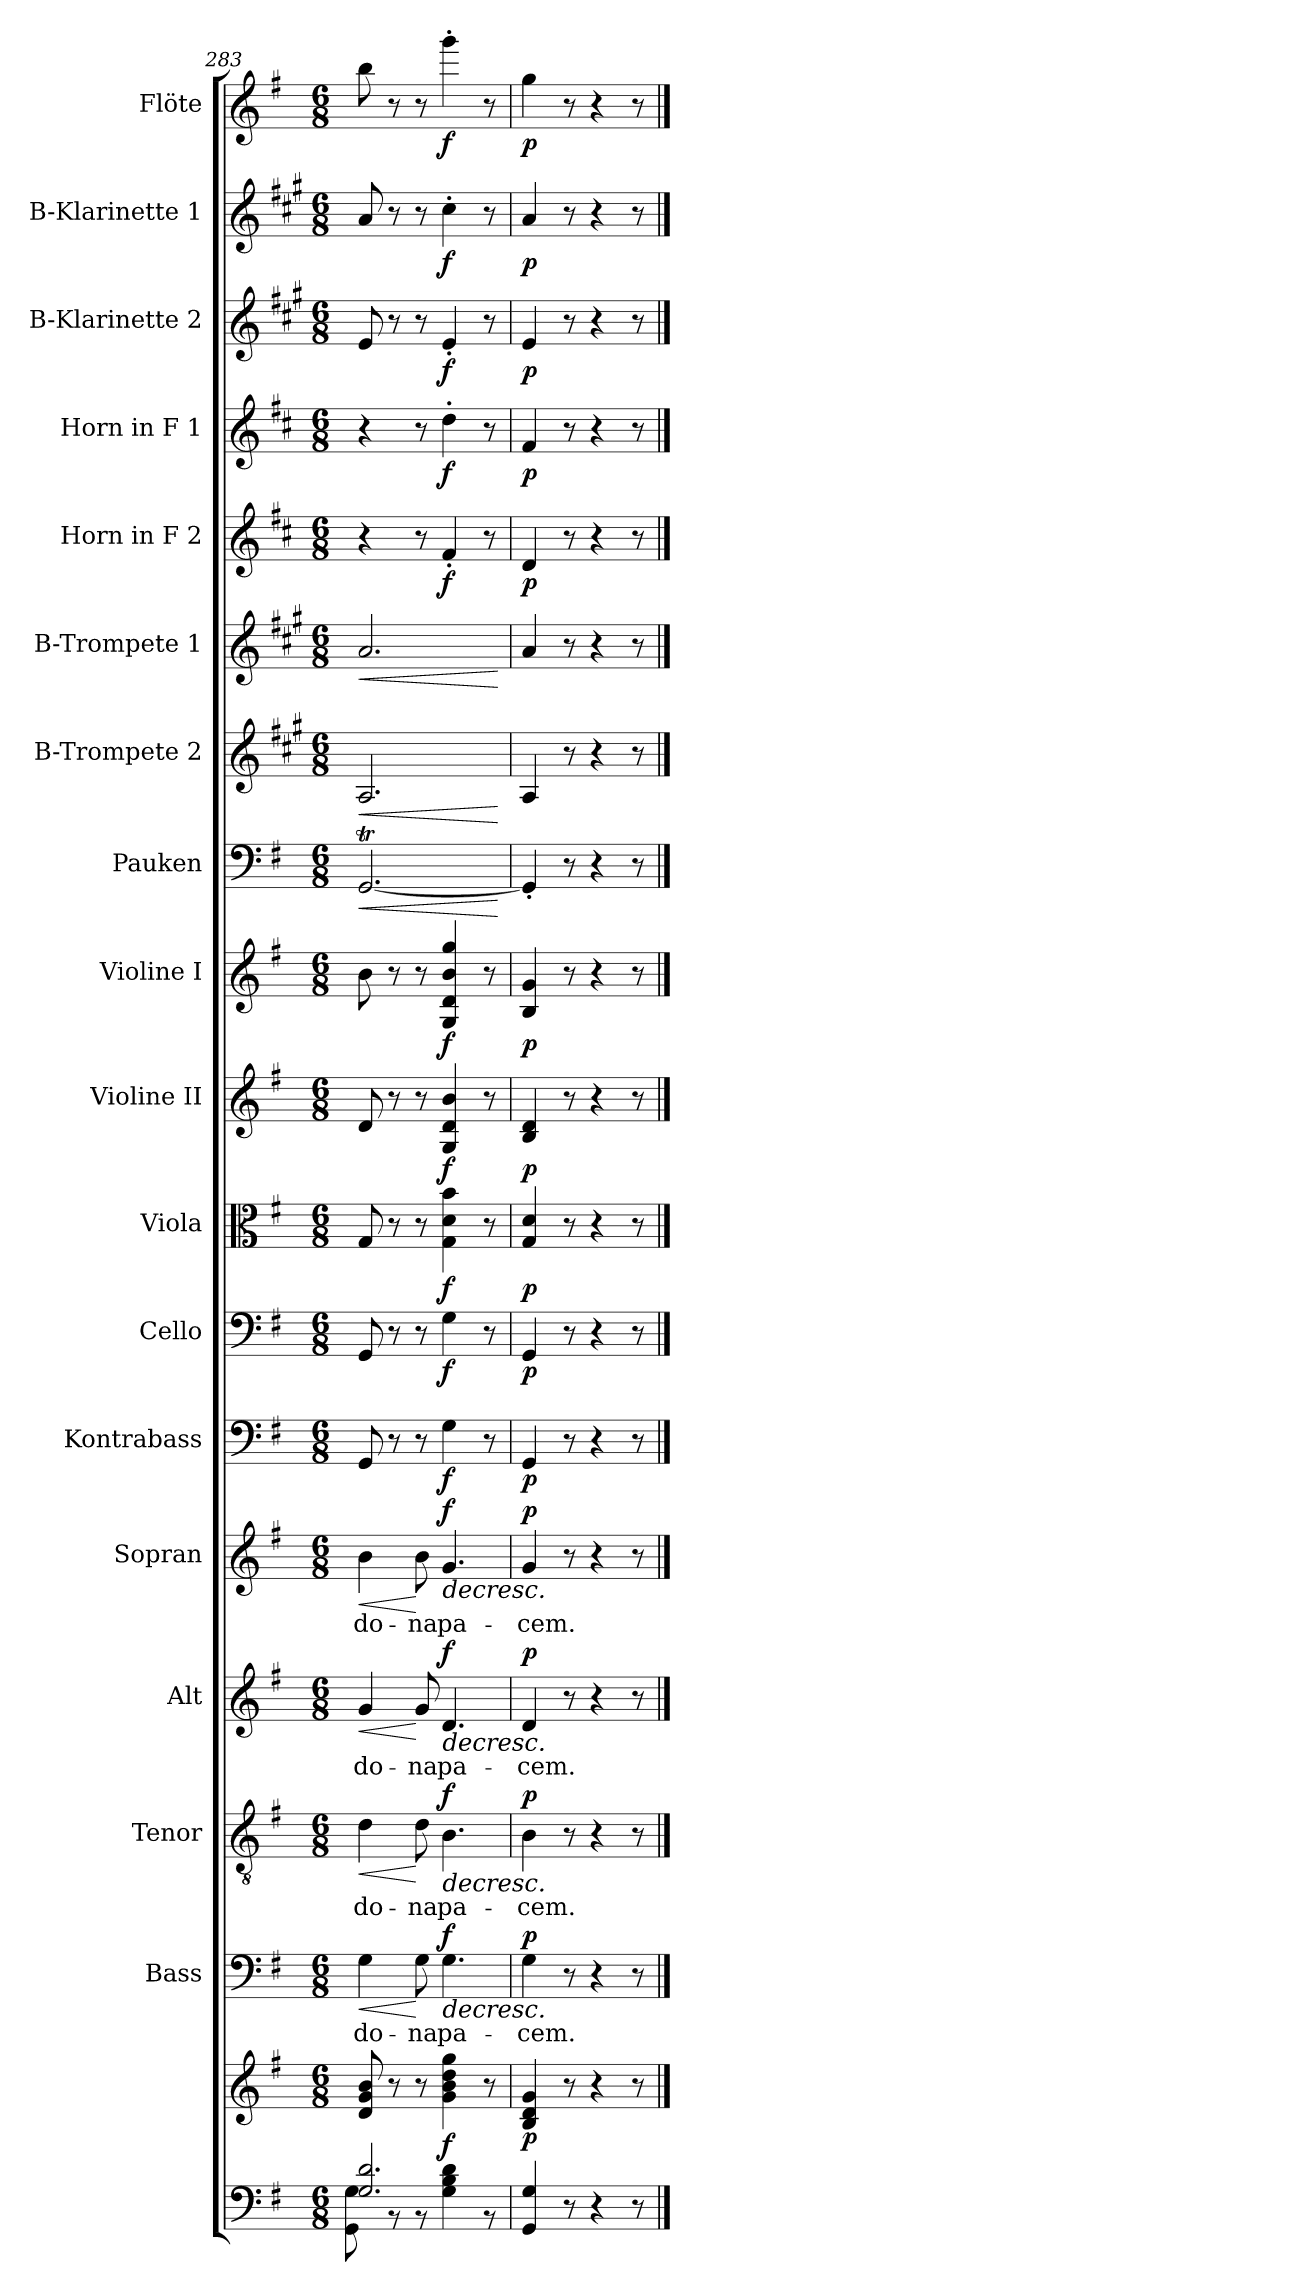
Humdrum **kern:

**kern	**kern	**dynam	**kern	**text	**dynam	**kern	**text	**dynam	**kern	**text	**dynam	**kern	**text	**dynam	**kern	**dynam	**kern	**dynam	**kern	**dynam	**kern	**dynam	**kern	**dynam	**kern	**dynam	**kern	**dynam	**kern	**dynam	**kern	**dynam	**kern	**dynam	**kern	**dynam	**kern	**dynam	**kern	**dynam
*part18	*part18	*part18	*part17	*part17	*part17	*part16	*part16	*part16	*part15	*part15	*part15	*part14	*part14	*part14	*part13	*part13	*part12	*part12	*part11	*part11	*part10	*part10	*part9	*part9	*part8	*part8	*part7	*part7	*part6	*part6	*part5	*part5	*part4	*part4	*part3	*part3	*part2	*part2	*part1	*part1
*staff19	*staff18	*staff18/19	*staff17	*staff17	*staff17	*staff16	*staff16	*staff16	*staff15	*staff15	*staff15	*staff14	*staff14	*staff14	*staff13	*staff13	*staff12	*staff12	*staff11	*staff11	*staff10	*staff10	*staff9	*staff9	*staff8	*staff8	*staff7	*staff7	*staff6	*staff6	*staff5	*staff5	*staff4	*staff4	*staff3	*staff3	*staff2	*staff2	*staff1	*staff1
*	*	*	*I"Bass	*	*	*I"Tenor	*	*	*I"Alt	*	*	*I"Sopran	*	*	*I"Kontrabass	*	*I"Cello	*	*I"Viola	*	*I"Violine II	*	*I"Violine I	*	*I"Pauken	*	*I"B-Trompete 2	*	*I"B-Trompete 1	*	*I"Horn in F 2	*	*I"Horn in F 1	*	*I"B-Klarinette 2	*	*I"B-Klarinette 1	*	*I"Flöte	*
*	*	*	*I'B.	*	*	*I'T.	*	*	*I'A.	*	*	*I'S.	*	*	*I'Kb.	*	*	*	*I'Vla.	*	*I'Vl. II	*	*I'Vl. I	*	*I'Pk.	*	*I'Trp. 2	*	*I'Trp. 1	*	*	*	*	*	*I'Kl. 2	*	*I'Kl. 1	*	*I'Fl.	*
*clefF4	*clefG2	*	*clefF4	*	*	*clefGv2	*	*	*clefG2	*	*	*clefG2	*	*	*clefF4	*	*clefF4	*	*clefC3	*	*clefG2	*	*clefG2	*	*clefF4	*	*clefG2	*	*clefG2	*	*clefG2	*	*clefG2	*	*clefG2	*	*clefG2	*	*clefG2	*
*	*	*	*	*	*	*	*	*	*	*	*	*	*	*	*ITrd7c12	*	*	*	*	*	*	*	*	*	*	*	*ITrd1c2	*	*ITrd1c2	*	*ITrd4c7	*	*ITrd4c7	*	*ITrd1c2	*	*ITrd1c2	*	*	*
*k[f#]	*k[f#]	*	*k[f#]	*	*	*k[f#]	*	*	*k[f#]	*	*	*k[f#]	*	*	*k[f#]	*	*k[f#]	*	*k[f#]	*	*k[f#]	*	*k[f#]	*	*k[f#]	*	*k[f#]	*	*k[f#]	*	*k[f#]	*	*k[f#]	*	*k[f#]	*	*k[f#]	*	*k[f#]	*
*G:	*G:	*	*G:	*	*	*G:	*	*	*G:	*	*	*G:	*	*	*G:	*	*G:	*	*G:	*	*G:	*	*G:	*	*G:	*	*G:	*	*G:	*	*G:	*	*G:	*	*G:	*	*G:	*	*G:	*
*M6/8	*M6/8	*	*M6/8	*	*	*M6/8	*	*	*M6/8	*	*	*M6/8	*	*	*M6/8	*	*M6/8	*	*M6/8	*	*M6/8	*	*M6/8	*	*M6/8	*	*M6/8	*	*M6/8	*	*M6/8	*	*M6/8	*	*M6/8	*	*M6/8	*	*M6/8	*
=283	=283	=283	=283	=283	=283	=283	=283	=283	=283	=283	=283	=283	=283	=283	=283	=283	=283	=283	=283	=283	=283	=283	=283	=283	=283	=283	=283	=283	=283	=283	=283	=283	=283	=283	=283	=283	=283	=283	=283	=283
*^	*	*	*	*	*	*	*	*	*	*	*	*	*	*	*	*	*	*	*	*	*	*	*	*	*	*	*	*	*	*	*	*	*	*	*	*	*	*	*	*
!	!	!	!	!	!LO:LY:b	!LO:HP:b	!	!LO:LY:b	!LO:HP:b	!	!LO:LY:b	!LO:HP:b	!	!LO:LY:b	!LO:HP:b	!	!	!	!	!	!	!	!	!	!	!	!LO:HP:b	!	!	!	!	!	!	!	!	!	!	!	!	!	!
!	!	!	!	!	!	!	!	!	!	!	!	!	!	!	!	!	!	!	!	!	!	!	!	!	!	!	!LO:HP:n=1:b	!	!LO:HP:b	!	!	!	!	!	!	!	!	!	!	!	!
!	!	!	!	!	!	!	!	!	!	!	!	!	!	!	!	!	!	!	!	!	!	!	!	!	!	!	!	!	!LO:HP:n=1:b	!	!LO:HP:b	!	!	!	!	!	!	!	!	!	!
!	!	!	!	!	!	!	!	!	!	!	!	!	!	!	!	!	!	!	!	!	!	!	!	!	!	!	!	!	!	!	!LO:HP:n=1:b	!	!	!	!	!	!	!	!	!	!
2.G/ 2.d/	8GG\ 8G\	8d/ 8g/ 8b/	.	4G\	do-	<	4d\	do-	<	4g/	do-	<	4b\	do-	<	8GGG/	.	8GG/	.	8G/	.	8d/	.	8b\	.	[2.GGT/	< >	2.G/	< >	2.g/	< >	4r	.	4r	.	8d/	.	8g/	.	8bb\	.
.	8r	8r	.	.	.	.	.	.	.	.	.	.	.	.	.	8r	.	8r	.	8r	.	8r	.	8r	.	.	.	.	.	.	.	.	.	.	.	8r	.	8r	.	8r	.
!	!	!	!	!	!LO:LY:b	!	!	!LO:LY:b	!	!	!LO:LY:b	!	!	!LO:LY:b	!	!	!	!	!	!	!	!	!	!	!	!	!	!	!	!	!	!	!	!	!	!	!	!	!	!	!
.	8r	8r	.	8G\	-na	[	8d\	-na	[	8g/	-na	[	8b\	-na	[	8r	.	8r	.	8r	.	8r	.	8r	.	.	.	.	.	.	.	8r	.	8r	.	8r	.	8r	.	8r	.
!	!	!	!LO:DY:b	!	!LO:LY:b	!LO:HP:b	!	!LO:LY:b	!LO:HP:b	!	!LO:LY:b	!LO:HP:b	!	!LO:LY:b	!LO:HP:b	!	!	!	!	!	!	!	!	!	!	!	!	!	!	!	!	!	!	!	!	!	!	!	!	!	!
!	!	!	!	!	!	!LO:DY:n=1:a	!	!	!LO:DY:n=1:a	!	!	!LO:DY:n=1:a	!	!	!LO:DY:n=1:a	!	!LO:DY:b	!	!LO:DY:b	!	!LO:DY:b	!	!LO:DY:b	!	!LO:DY:b	!	!	!	!	!	!	!	!LO:DY:b	!	!LO:DY:b	!	!LO:DY:b	!	!LO:DY:b	!	!LO:DY:b
.	4G\ 4B\ 4d\	4g\ 4b\ 4dd\ 4gg\	f	4.G\	pa-	> f	4.B\	pa-	> f	4.d/	pa-	> f	4.g/	pa-	> f	4GG\	f	4G\	f	4G\ 4d\ 4b\	f	4G/ 4d/ 4b/	f	4G/ 4d/ 4b/ 4gg/	f	.	.	.	.	.	.	4B'</	f	4g'>\	f	4d'</	f	4b'>\	f	4ggg'>\	f
.	8r	8r	.	.	.	.	.	.	.	.	.	.	.	.	.	8r	.	8r	.	8r	.	8r	.	8r	.	.	.	.	.	.	.	8r	.	8r	.	8r	.	8r	.	8r	.
*v	*v	*	*	*	*	*	*	*	*	*	*	*	*	*	*	*	*	*	*	*	*	*	*	*	*	*	*	*	*	*	*	*	*	*	*	*	*	*	*	*	*
.	.	.	.	.	.	.	.	.	.	.	.	.	.	.	.	.	.	.	.	.	.	.	.	.	.	[	.	[	.	[	.	.	.	.	.	.	.	.	.	.
=284	=284	=284	=284	=284	=284	=284	=284	=284	=284	=284	=284	=284	=284	=284	=284	=284	=284	=284	=284	=284	=284	=284	=284	=284	=284	=284	=284	=284	=284	=284	=284	=284	=284	=284	=284	=284	=284	=284	=284	=284
!	!	!LO:DY:b	!	!LO:LY:b	!LO:DY:a	!	!LO:LY:b	!LO:DY:a	!	!LO:LY:b	!LO:DY:a	!	!LO:LY:b	!LO:DY:a	!	!LO:DY:b	!	!LO:DY:b	!	!LO:DY:b	!	!LO:DY:b	!	!LO:DY:b	!	!	!	!	!	!	!	!LO:DY:b	!	!LO:DY:b	!	!LO:DY:b	!	!LO:DY:b	!	!LO:DY:b
4GG/ 4G/	4B/ 4d/ 4g/	p	4G\	-cem.	p	4B\	-cem.	p	4d/	-cem.	p	4g/	-cem.	p	4GGG/	p	4GG/	p	4G/ 4d/	p	4B/ 4d/	p	4B/ 4g/	p	4GG'</]	.	4G/	.	4g/	.	4G/	p	4B/	p	4d/	p	4g/	p	4gg\	p
8r	8r	.	8r	.	]	8r	.	]	8r	.	]	8r	.	]	8r	.	8r	.	8r	.	8r	.	8r	.	8r	]	8r	]	8r	]	8r	.	8r	.	8r	.	8r	.	8r	.
4r	4r	.	4r	.	.	4r	.	.	4r	.	.	4r	.	.	4r	.	4r	.	4r	.	4r	.	4r	.	4r	.	4r	.	4r	.	4r	.	4r	.	4r	.	4r	.	4r	.
8r	8r	.	8r	.	.	8r	.	.	8r	.	.	8r	.	.	8r	.	8r	.	8r	.	8r	.	8r	.	8r	.	8r	.	8r	.	8r	.	8r	.	8r	.	8r	.	8r	.
==	==	==	==	==	==	==	==	==	==	==	==	==	==	==	==	==	==	==	==	==	==	==	==	==	==	==	==	==	==	==	==	==	==	==	==	==	==	==	==	==
*-	*-	*-	*-	*-	*-	*-	*-	*-	*-	*-	*-	*-	*-	*-	*-	*-	*-	*-	*-	*-	*-	*-	*-	*-	*-	*-	*-	*-	*-	*-	*-	*-	*-	*-	*-	*-	*-	*-	*-	*-
